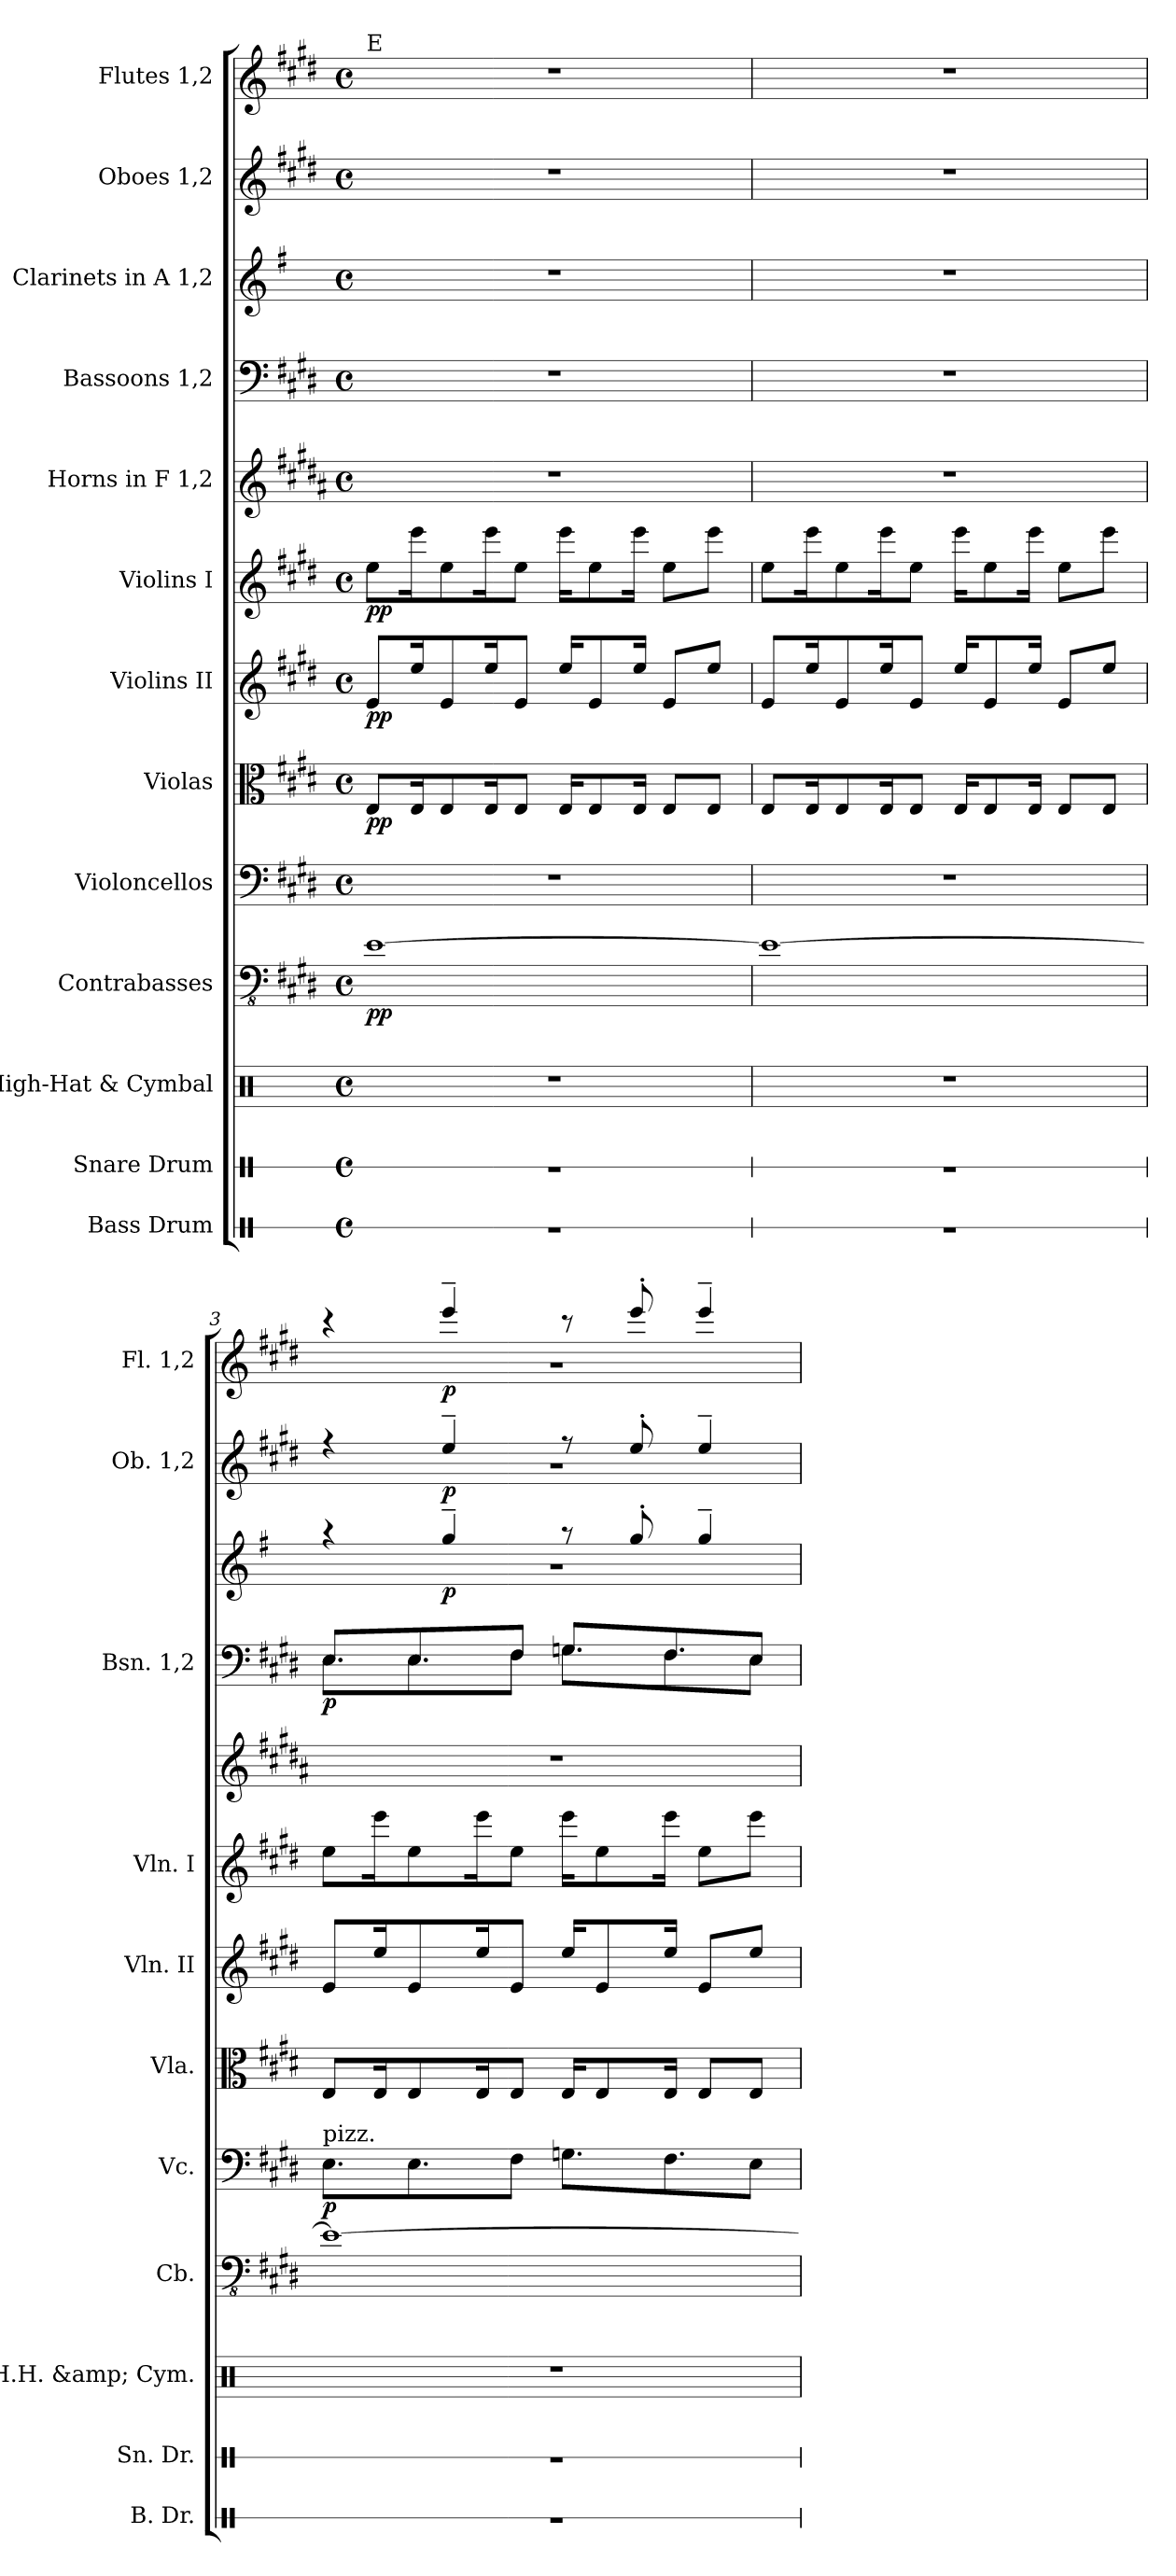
**kern	**kern	**kern	**kern	**dynam	**kern	**dynam	**kern	**dynam	**kern	**dynam	**kern	**dynam	**kern	**kern	**dynam	**kern	**dynam	**kern	**dynam	**kern	**dynam
*part13	*part12	*part11	*part10	*part10	*part9	*part9	*part8	*part8	*part7	*part7	*part6	*part6	*part5	*part4	*part4	*part3	*part3	*part2	*part2	*part1	*part1
*staff13	*staff12	*staff11	*staff10	*staff10	*staff9	*staff9	*staff8	*staff8	*staff7	*staff7	*staff6	*staff6	*staff5	*staff4	*staff4	*staff3	*staff3	*staff2	*staff2	*staff1	*staff1
*I"Bass Drum	*I"Snare Drum	*I"High-Hat &amp; Cymbal	*I"Contrabasses	*	*I"Violoncellos	*	*I"Violas	*	*I"Violins II	*	*I"Violins I	*	*I"Horns in F 1,2	*I"Bassoons 1,2	*	*I"Clarinets in A 1,2	*	*I"Oboes 1,2	*	*I"Flutes 1,2	*
*I'B. Dr.	*I'Sn. Dr.	*I'H.H. &amp; Cym.	*I'Cb.	*	*I'Vc.	*	*I'Vla.	*	*I'Vln. II	*	*I'Vln. I	*	*	*I'Bsn. 1,2	*	*	*	*I'Ob. 1,2	*	*I'Fl. 1,2	*
*stria1	*stria1	*	*	*	*	*	*	*	*	*	*	*	*	*	*	*	*	*	*	*	*
*clefX	*clefX	*clefX	*clefFv4	*	*clefF4	*	*clefC3	*	*clefG2	*	*clefG2	*	*clefG2	*clefF4	*	*clefG2	*	*clefG2	*	*clefG2	*
*	*	*	*ITrd7c12	*	*	*	*	*	*	*	*	*	*ITrd4c7	*	*	*ITrd2c3	*	*	*	*	*
*k[]	*k[]	*k[]	*k[f#c#g#d#]	*	*k[f#c#g#d#]	*	*k[f#c#g#d#]	*	*k[f#c#g#d#]	*	*k[f#c#g#d#]	*	*k[f#c#g#d#]	*k[f#c#g#d#]	*	*k[f#c#g#d#]	*	*k[f#c#g#d#]	*	*k[f#c#g#d#]	*
*M4/4	*M4/4	*M4/4	*M4/4	*	*M4/4	*	*M4/4	*	*M4/4	*	*M4/4	*	*M4/4	*M4/4	*	*M4/4	*	*M4/4	*	*M4/4	*
*met(c)	*met(c)	*met(c)	*met(c)	*	*met(c)	*	*met(c)	*	*met(c)	*	*met(c)	*	*met(c)	*met(c)	*	*met(c)	*	*met(c)	*	*met(c)	*
*MM84	*MM84	*MM84	*MM84	*	*MM84	*	*MM84	*	*MM84	*	*MM84	*	*MM84	*MM84	*	*MM84	*	*MM84	*	*MM84	*
=1	=1	=1	=1	=1	=1	=1	=1	=1	=1	=1	=1	=1	=1	=1	=1	=1	=1	=1	=1	=1	=1
!	!	!	!	!	!	!	!	!	!	!	!	!	!	!	!	!	!	!	!	!LO:TX:a:t=E	!
!	!	!	!	!LO:DY:b	!	!	!	!LO:DY:b	!	!LO:DY:b	!	!LO:DY:b	!	!	!	!	!	!	!	!	!
1r	1r	1r	[1EE	pp	1r	.	8E/L	pp	8e/L	pp	8ee\L	pp	1r	1r	.	1r	.	1r	.	1r	.
.	.	.	.	.	.	.	16E/K	.	16ee/K	.	16eee\K	.	.	.	.	.	.	.	.	.	.
.	.	.	.	.	.	.	8E/	.	8e/	.	8ee\	.	.	.	.	.	.	.	.	.	.
.	.	.	.	.	.	.	16E/K	.	16ee/K	.	16eee\K	.	.	.	.	.	.	.	.	.	.
.	.	.	.	.	.	.	8E/J	.	8e/J	.	8ee\J	.	.	.	.	.	.	.	.	.	.
.	.	.	.	.	.	.	16E/KL	.	16ee/KL	.	16eee\KL	.	.	.	.	.	.	.	.	.	.
.	.	.	.	.	.	.	8E/	.	8e/	.	8ee\	.	.	.	.	.	.	.	.	.	.
.	.	.	.	.	.	.	16E/Jk	.	16ee/Jk	.	16eee\Jk	.	.	.	.	.	.	.	.	.	.
.	.	.	.	.	.	.	8E/L	.	8e/L	.	8ee\L	.	.	.	.	.	.	.	.	.	.
.	.	.	.	.	.	.	8E/J	.	8ee/J	.	8eee\J	.	.	.	.	.	.	.	.	.	.
=2	=2	=2	=2	=2	=2	=2	=2	=2	=2	=2	=2	=2	=2	=2	=2	=2	=2	=2	=2	=2	=2
1r	1r	1r	1EE_	.	1r	.	8E/L	.	8e/L	.	8ee\L	.	1r	1r	.	1r	.	1r	.	1r	.
.	.	.	.	.	.	.	16E/K	.	16ee/K	.	16eee\K	.	.	.	.	.	.	.	.	.	.
.	.	.	.	.	.	.	8E/	.	8e/	.	8ee\	.	.	.	.	.	.	.	.	.	.
.	.	.	.	.	.	.	16E/K	.	16ee/K	.	16eee\K	.	.	.	.	.	.	.	.	.	.
.	.	.	.	.	.	.	8E/J	.	8e/J	.	8ee\J	.	.	.	.	.	.	.	.	.	.
.	.	.	.	.	.	.	16E/KL	.	16ee/KL	.	16eee\KL	.	.	.	.	.	.	.	.	.	.
.	.	.	.	.	.	.	8E/	.	8e/	.	8ee\	.	.	.	.	.	.	.	.	.	.
.	.	.	.	.	.	.	16E/Jk	.	16ee/Jk	.	16eee\Jk	.	.	.	.	.	.	.	.	.	.
.	.	.	.	.	.	.	8E/L	.	8e/L	.	8ee\L	.	.	.	.	.	.	.	.	.	.
.	.	.	.	.	.	.	8E/J	.	8ee/J	.	8eee\J	.	.	.	.	.	.	.	.	.	.
=3	=3	=3	=3	=3	=3	=3	=3	=3	=3	=3	=3	=3	=3	=3	=3	=3	=3	=3	=3	=3	=3
*	*	*	*	*	*	*	*	*	*	*	*	*	*	*^	*	*^	*	*^	*	*^	*
!	!	!	!	!	!LO:TX:a:t=pizz.	!	!	!	!	!	!	!	!	!	!	!	!	!	!	!	!	!	!	!	!
!	!	!	!	!	!	!LO:DY:b	!	!	!	!	!	!	!	!	!	!LO:DY:b	!	!	!	!	!	!	!	!	!
1r	1r	1r	1EE_	.	8.E\L	p	8E/L	.	8e/L	.	8ee\L	.	1r	8.E/L	8.E\L	p	4r	1r	.	4r	1r	.	4r	1r	.
.	.	.	.	.	.	.	16E/K	.	16ee/K	.	16eee\K	.	.	.	.	.	.	.	.	.	.	.	.	.	.
.	.	.	.	.	8.E\	.	8E/	.	8e/	.	8ee\	.	.	8.E/	8.E\	.	.	.	.	.	.	.	.	.	.
!	!	!	!	!	!	!	!	!	!	!	!	!	!	!	!	!	!	!	!LO:DY:b	!	!	!LO:DY:b	!	!	!LO:DY:b
.	.	.	.	.	.	.	.	.	.	.	.	.	.	.	.	.	4ee~/	.	p	4ee~/	.	p	4eee~/	.	p
.	.	.	.	.	.	.	16E/K	.	16ee/K	.	16eee\K	.	.	.	.	.	.	.	.	.	.	.	.	.	.
.	.	.	.	.	8F#\J	.	8E/J	.	8e/J	.	8ee\J	.	.	8F#/J	8F#\J	.	.	.	.	.	.	.	.	.	.
.	.	.	.	.	8.Gn\L	.	16E/KL	.	16ee/KL	.	16eee\KL	.	.	8.Gn/L	8.G\L	.	8r	.	.	8r	.	.	8r	.	.
.	.	.	.	.	.	.	8E/	.	8e/	.	8ee\	.	.	.	.	.	.	.	.	.	.	.	.	.	.
.	.	.	.	.	.	.	.	.	.	.	.	.	.	.	.	.	8ee'/	.	.	8ee'/	.	.	8eee'/	.	.
.	.	.	.	.	8.F#\	.	16E/Jk	.	16ee/Jk	.	16eee\Jk	.	.	8.F#/	8.F#\	.	.	.	.	.	.	.	.	.	.
.	.	.	.	.	.	.	8E/L	.	8e/L	.	8ee\L	.	.	.	.	.	4ee~/	.	.	4ee~/	.	.	4eee~/	.	.
.	.	.	.	.	8E\J	.	8E/J	.	8ee/J	.	8eee\J	.	.	8E/J	8E\J	.	.	.	.	.	.	.	.	.	.
*	*	*	*	*	*	*	*	*	*	*	*	*	*	*v	*v	*	*	*	*	*v	*v	*	*v	*v	*
*	*	*	*	*	*	*	*	*	*	*	*	*	*	*	*	*v	*v	*	*	*	*	*
=	=	=	=	=	=	=	=	=	=	=	=	=	=	=	=	=	=	=	=	=	=
*-	*-	*-	*-	*-	*-	*-	*-	*-	*-	*-	*-	*-	*-	*-	*-	*-	*-	*-	*-	*-	*-
